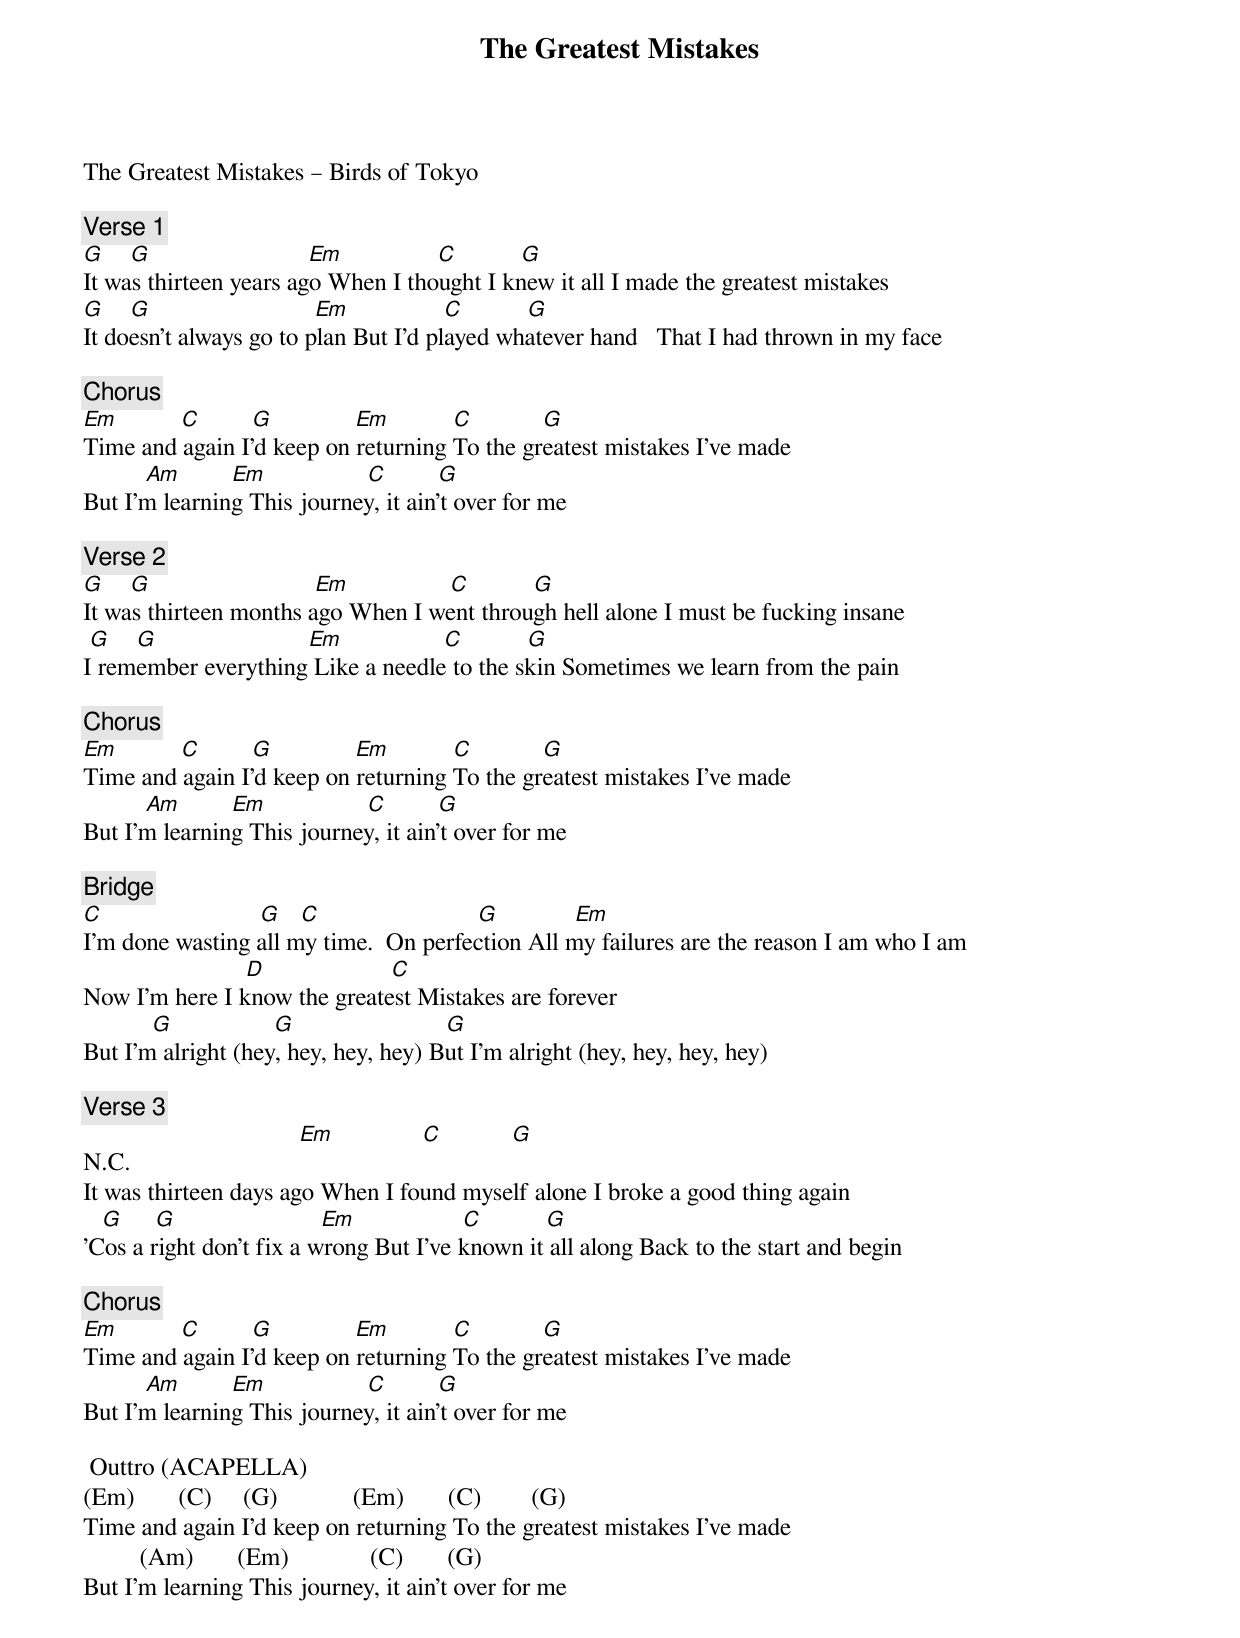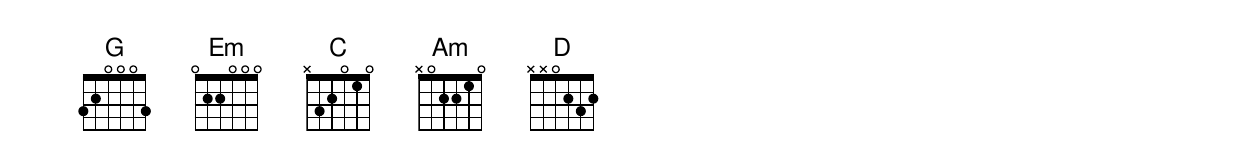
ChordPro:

{title: The Greatest Mistakes}
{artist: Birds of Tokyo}
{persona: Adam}
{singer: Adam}
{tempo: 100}
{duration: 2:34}
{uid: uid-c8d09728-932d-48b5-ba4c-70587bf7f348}
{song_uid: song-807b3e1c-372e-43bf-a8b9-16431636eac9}



The Greatest Mistakes – Birds of Tokyo

{comment: Verse 1}
[G]				[G]                       		[Em]		             [C]          [G]
It was thirteen years ago	When I thought I knew it all	I made the greatest mistakes
[G]				[G]                       			[Em]		             [C]          [G]
It doesn't always go to plan	But I'd played whatever hand   That I had thrown in my face

{comment: Chorus}
[Em]         	[C]       	[G]			         	[Em]          [C]         		[G]
Time and again I'd keep on returning	To the greatest mistakes I've made
          [Am]		      [Em]               	[C]        [G]
But I'm learning	This journey, it ain't over for me

{comment: Verse 2}
[G]				[G]                       			[Em]		             	[C]          [G]
It was thirteen months ago	When I went through hell alone	I must be fucking insane
 [G]				[G]                       	[Em]		             	[C]          [G]
I remember everything	Like a needle to the skin	Sometimes we learn from the pain

{comment: Chorus}
[Em]         	[C]       	[G]			         	[Em]          [C]         		[G]
Time and again I'd keep on returning	To the greatest mistakes I've made
          [Am]		      [Em]               	[C]        [G]
But I'm learning	This journey, it ain't over for me

{comment: Bridge}
[C]                         [G]			[C]                         [G]	           [Em]
I'm done wasting all my time.  On perfection All my failures are the reason	I am who I am
                          [D]				                [C]
Now I'm here I know the greatest	Mistakes are forever
           [G]					           [G]                        [G]
But I'm alright (hey, hey, hey, hey)	But I'm alright (hey, hey, hey, hey)

{comment: Verse 3}
N.C.				                      	[Em]			           [C]           [G]
It was thirteen days ago	When I found myself alone	I broke a good thing again
   [G]					[G]                      	[Em]	              		[C]          [G]
'Cos a right don't fix a wrong	But I've known it all along	Back to the start and begin

{comment: Chorus}
[Em]         	[C]       	[G]			         	[Em]          [C]         		[G]
Time and again I'd keep on returning	To the greatest mistakes I've made
          [Am]		      [Em]               	[C]        [G]
But I'm learning	This journey, it ain't over for me

 Outtro (ACAPELLA)
(Em)       (C)     (G)				        (Em)       (C)        (G)
Time and again I'd keep on returning	To the greatest mistakes I've made
         (Am)		     (Em)             (C)       (G)
But I'm learning	This journey, it ain't over for me
